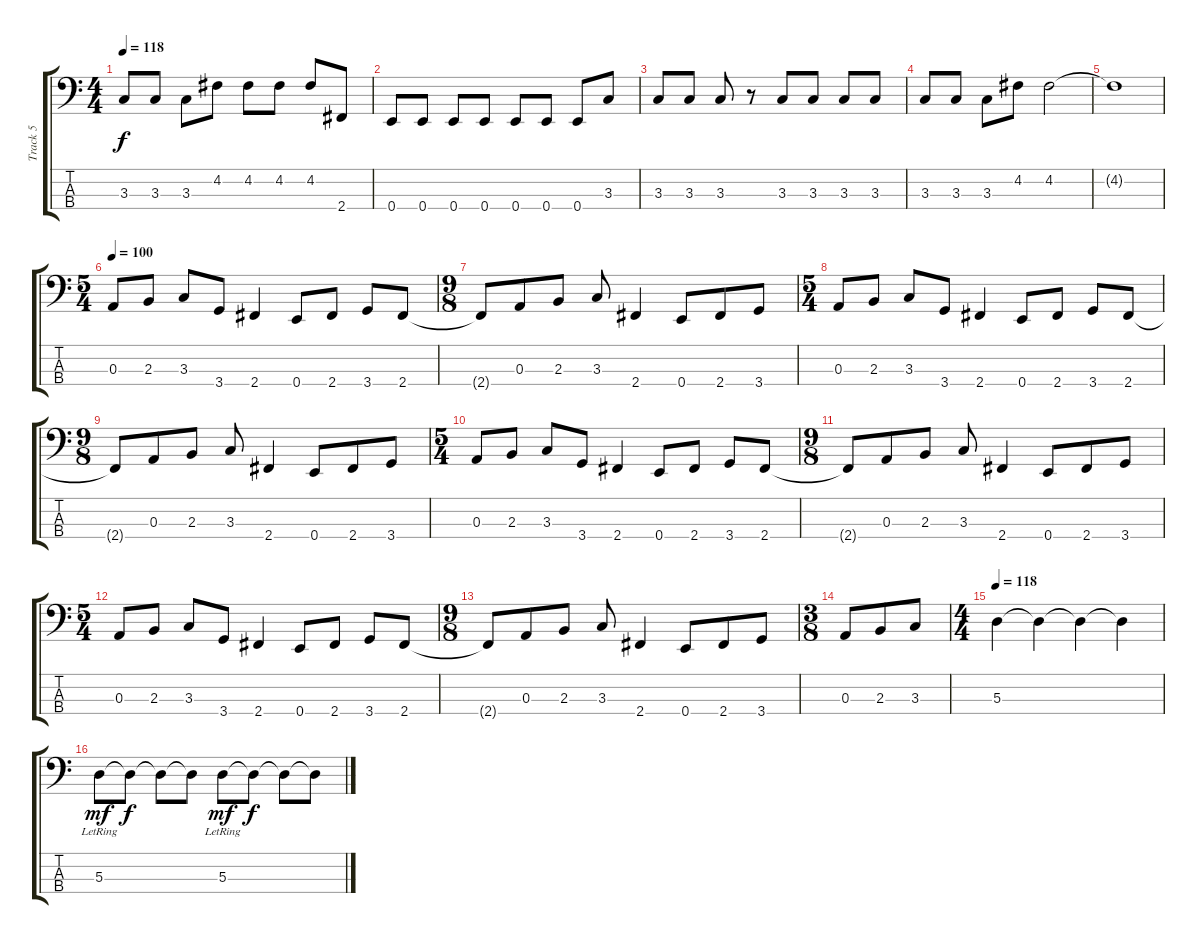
\track ("Track 5" "Track 5") {instrument electricbassfinger}
\staff {score tabs}
\tuning (G2 D2 A1 E1) {hide}
\ts (4 4)
\tempo 118
\clef f4
\ks c
3.3.8{dy f} 3.3.8 3.3.8 4.2.8 4.2.8 4.2.8 4.2.8 2.4.8 |
0.4.8 0.4.8 0.4.8 0.4.8 0.4.8 0.4.8 0.4.8 3.3.8 |
3.3.8 3.3.8 3.3.8 r.8 3.3.8 3.3.8 3.3.8 3.3.8 |
3.3.8 3.3.8 3.3.8 4.2.8 4.2.2 |
4.2{t}.1{volume 3} |
\ts (5 4)
\tempo 100
0.3.8{volume 16} 2.3.8 3.3.8 3.4.8 2.4.4 0.4.8 2.4.8 3.4.8 2.4.8 |
\ts (9 8)
2.4{t}.8 0.3.8 2.3.8 3.3.8 2.4.4 0.4.8 2.4.8 3.4.8 |
\ts (5 4)
0.3.8 2.3.8 3.3.8 3.4.8 2.4.4 0.4.8 2.4.8 3.4.8 2.4.8 |
\ts (9 8)
2.4{t}.8 0.3.8 2.3.8 3.3.8 2.4.4 0.4.8 2.4.8 3.4.8 |
\ts (5 4)
0.3.8 2.3.8 3.3.8 3.4.8 2.4.4 0.4.8 2.4.8 3.4.8 2.4.8 |
\ts (9 8)
2.4{t}.8 0.3.8 2.3.8 3.3.8 2.4.4 0.4.8 2.4.8 3.4.8 |
\ts (5 4)
0.3.8 2.3.8 3.3.8 3.4.8 2.4.4 0.4.8 2.4.8 3.4.8 2.4.8 |
\ts (9 8)
2.4{t}.8 0.3.8 2.3.8 3.3.8 2.4.4 0.4.8 2.4.8 3.4.8 |
\ts (3 8)
0.3.8 2.3.8 3.3.8 |
\ts (4 4)
\tempo 118
5.3.4 5.3{t}.4 5.3{t}.4 5.3{t}.4 |
5.3{lr}.8{dy mf volume 13 instrument acousticguitarnylon} 5.3{t}.8{dy f} 5.3{t}.8 5.3{t}.8 5.3{lr}.8{dy mf} 5.3{t}.8{dy f} 5.3{t}.8 5.3{t}.8
